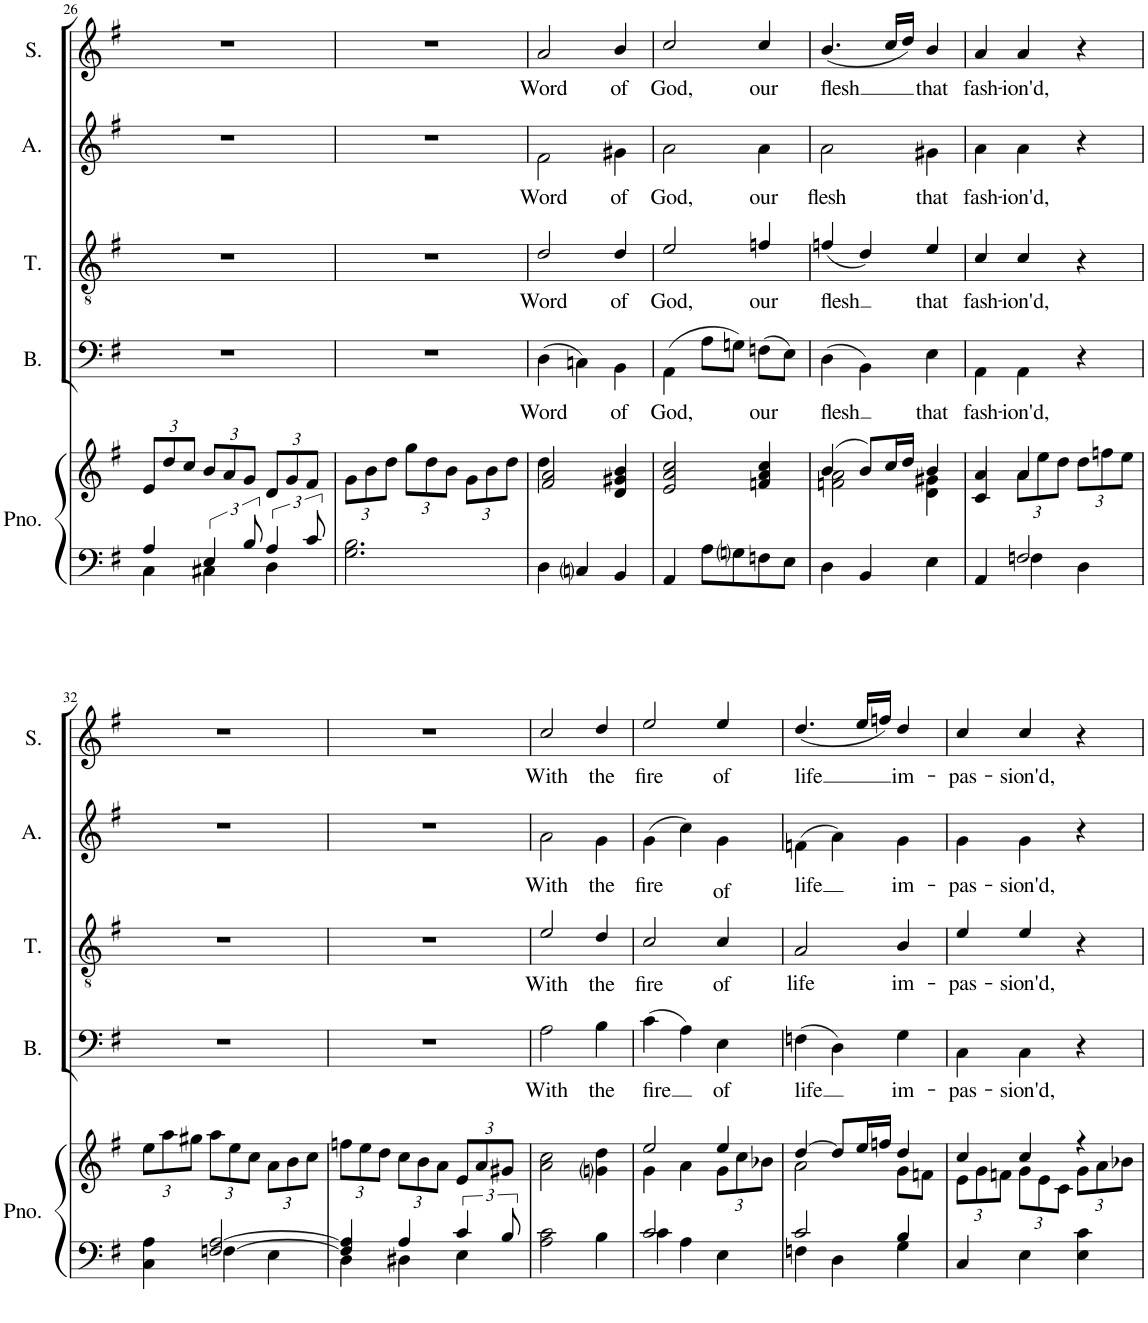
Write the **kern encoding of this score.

**kern	**kern	**kern	**text	**kern	**text	**kern	**text	**kern	**text
*part5	*part5	*part4	*part4	*part3	*part3	*part2	*part2	*part1	*part1
*staff6	*staff5	*staff4	*staff4	*staff3	*staff3	*staff2	*staff2	*staff1	*staff1
*I"Piano	*	*I"Bass	*	*I"Tenor	*	*I"Alto	*	*I"Soprano	*
*I'Pno.	*	*I'B.	*	*I'T.	*	*I'A.	*	*I'S.	*
!!LO:PB:g=z
*clefF4	*clefG2	*clefF4	*	*clefGv2	*	*clefG2	*	*clefG2	*
*k[f#]	*k[f#]	*k[f#]	*	*k[f#]	*	*k[f#]	*	*k[f#]	*
*G:	*G:	*G:	*	*G:	*	*G:	*	*G:	*
*M3/4	*M3/4	*M3/4	*	*M3/4	*	*M3/4	*	*M3/4	*
=26	=26	=26	=26	=26	=26	=26	=26	=26	=26
*^	*	*	*	*	*	*	*	*	*
*	*	*Xbrackettup	*	*	*	*	*	*	*	*
4A/	4C\	12e/L	2.r	.	2.r	.	2.r	.	2.r	.
.	.	12dd/	.	.	.	.	.	.	.	.
.	.	12cc/J	.	.	.	.	.	.	.	.
6E/	4C#X\	12b/L	.	.	.	.	.	.	.	.
.	.	12a/	.	.	.	.	.	.	.	.
12B/	.	12g/J	.	.	.	.	.	.	.	.
6A/	4D\	12d/L	.	.	.	.	.	.	.	.
.	.	12g/	.	.	.	.	.	.	.	.
12c/	.	12f#/J	.	.	.	.	.	.	.	.
*v	*v	*	*	*	*	*	*	*	*	*
=27	=27	=27	=27	=27	=27	=27	=27	=27	=27
2.G\ 2.B\	12g\L	2.r	.	2.r	.	2.r	.	2.r	.
.	12b\	.	.	.	.	.	.	.	.
.	12dd\J	.	.	.	.	.	.	.	.
.	12gg\L	.	.	.	.	.	.	.	.
.	12dd\	.	.	.	.	.	.	.	.
.	12b\J	.	.	.	.	.	.	.	.
.	12g\L	.	.	.	.	.	.	.	.
.	12b\	.	.	.	.	.	.	.	.
.	12dd\J	.	.	.	.	.	.	.	.
=28	=28	=28	=28	=28	=28	=28	=28	=28	=28
*	*^	*	*	*	*	*	*	*	*
!	!	!	!	!LO:LY:b	!	!LO:LY:b	!	!LO:LY:b	!	!LO:LY:b
4D\	2f#/ 2a/	4dd\	(4D\	Word	2d/	Word	2f#\	Word	2a/	Word
4Cni/	.	2ryy	4Cn\)	.	.	.	.	.	.	.
!	!	!	!	!LO:LY:b	!	!LO:LY:b	!	!LO:LY:b	!	!LO:LY:b
4BB/	4d/ 4g#X/ 4b/	.	4BB\	of	4d/	of	4g#X\	of	4b/	of
*	*v	*v	*	*	*	*	*	*	*	*
=29	=29	=29	=29	=29	=29	=29	=29	=29	=29
!	!	!	!LO:LY:b	!	!LO:LY:b	!	!LO:LY:b	!	!LO:LY:b
4AA/	2e/ 2a/ 2cc/	(4AA\	God,	2e/	God,	2a\	God,	2cc/	God,
8A\L	.	8A\L	.	.	.	.	.	.	.
8Gni\	.	8Gn\J)	.	.	.	.	.	.	.
!	!	!	!LO:LY:b	!	!LO:LY:b	!	!LO:LY:b	!	!LO:LY:b
8Fn\	4fn/ 4a/ 4cc/	(8Fn\L	our	4fn/	our	4a\	our	4cc/	our
8E\J	.	8E\J)	.	.	.	.	.	.	.
=30	=30	=30	=30	=30	=30	=30	=30	=30	=30
*	*^	*	*	*	*	*	*	*	*
!	!	!	!	!LO:LY:b	!	!LO:LY:b	!	!LO:LY:b	!	!LO:LY:b
4D\	(4b/	2fn\ 2a\	(4D\	flesh	(4fn/	flesh	2a\	flesh	(4.b/	flesh
4BB/	8b/L)	.	4BB\)	.	4d/)	.	.	.	.	.
.	16cc/L	.	.	.	.	.	.	.	16cc/LL	.
.	16dd/JJ	.	.	.	.	.	.	.	16dd/JJ)	.
!	!	!	!	!LO:LY:b	!	!LO:LY:b	!	!LO:LY:b	!	!LO:LY:b
4E\	4b/	4d\ 4g#X\	4E\	that	4e/	that	4g#X\	that	4b/	that
=31	=31	=31	=31	=31	=31	=31	=31	=31	=31	=31
*^	*	*	*	*	*	*	*	*	*	*
!	!	!	!	!	!LO:LY:b	!	!LO:LY:b	!	!LO:LY:b	!	!LO:LY:b
4AA/	4ryy	4a/	4c/	4AA\	fash-	4c/	fash-	4a\	fash-	4a/	fash-
!	!	!	!	!	!LO:LY:b	!	!LO:LY:b	!	!LO:LY:b	!	!LO:LY:b
2Fn/	4F\	4a/	12a\L	4AA\	-ion'd,	4c/	-ion'd,	4a\	-ion'd,	4a/	-ion'd,
.	.	.	12ee\	.	.	.	.	.	.	.	.
.	.	.	12dd\J	.	.	.	.	.	.	.	.
.	4D\	4ryy	12dd\L	4r	.	4r	.	4r	.	4r	.
.	.	.	12ffn\	.	.	.	.	.	.	.	.
.	.	.	12ee\J	.	.	.	.	.	.	.	.
*	*	*v	*v	*	*	*	*	*	*	*	*
!!LO:LB:g=z
=32	=32	=32	=32	=32	=32	=32	=32	=32	=32	=32
4C\ 4A\	4ryy	12ee\L	2.r	.	2.r	.	2.r	.	2.r	.
.	.	12aa\	.	.	.	.	.	.	.	.
.	.	12gg#X\J	.	.	.	.	.	.	.	.
[2Fn/ [2A/	4F\	12aa\L	.	.	.	.	.	.	.	.
.	.	12ee\	.	.	.	.	.	.	.	.
.	.	12cc\J	.	.	.	.	.	.	.	.
.	4E\	12a\L	.	.	.	.	.	.	.	.
.	.	12b\	.	.	.	.	.	.	.	.
.	.	12cc\J	.	.	.	.	.	.	.	.
=33	=33	=33	=33	=33	=33	=33	=33	=33	=33	=33
4F/] 4A/]	4D\	12ffn\L	2.r	.	2.r	.	2.r	.	2.r	.
.	.	12ee\	.	.	.	.	.	.	.	.
.	.	12dd\J	.	.	.	.	.	.	.	.
4A/	4D#X\	12cc\L	.	.	.	.	.	.	.	.
.	.	12b\	.	.	.	.	.	.	.	.
.	.	12a\J	.	.	.	.	.	.	.	.
6c/	4E\	12e/L	.	.	.	.	.	.	.	.
.	.	12a/	.	.	.	.	.	.	.	.
12B/	.	12g#X/J	.	.	.	.	.	.	.	.
*v	*v	*	*	*	*	*	*	*	*	*
=34	=34	=34	=34	=34	=34	=34	=34	=34	=34
!	!	!	!LO:LY:b	!	!LO:LY:b	!	!LO:LY:b	!	!LO:LY:b
2A\ 2c\	2a\ 2cc\	2A\	With	2e/	With	2a\	With	2cc/	With
!	!	!	!LO:LY:b	!	!LO:LY:b	!	!LO:LY:b	!	!LO:LY:b
4B\	4gni\ 4dd\	4B\	the	4d/	the	4g\	the	4dd/	the
=35	=35	=35	=35	=35	=35	=35	=35	=35	=35
*^	*^	*	*	*	*	*	*	*	*
!	!	!	!	!	!LO:LY:b	!	!LO:LY:b	!	!LO:LY:b	!	!LO:LY:b
2c/	4c\	2ee/	4g\	(4c\	fire	2c/	fire	(4g\	fire	2ee/	fire
.	4A\	.	4a\	4A\)	.	.	.	4cc\)	.	.	.
!	!	!	!	!	!LO:LY:b	!	!LO:LY:b	!	!LO:LY:b	!	!LO:LY:b
4ryy	4E\	4ee/	12g\L	4E\	of	4c/	of	4g\	of	4ee/	of
.	.	.	12cc\	.	.	.	.	.	.	.	.
.	.	.	12b-X\J	.	.	.	.	.	.	.	.
=36	=36	=36	=36	=36	=36	=36	=36	=36	=36	=36	=36
!	!	!	!	!	!LO:LY:b	!	!LO:LY:b	!	!LO:LY:b	!	!LO:LY:b
2c/	4Fn\	[4dd/	2a\	(4Fn\	life	2A/	life	(4fn\	life	(4.dd/	life
.	4D\	8dd/L]	.	4D\)	.	.	.	4a\)	.	.	.
.	.	16ee/L	.	.	.	.	.	.	.	16ee/LL	.
.	.	16ffn/JJ	.	.	.	.	.	.	.	16ffn/JJ)	.
!	!	!	!	!	!LO:LY:b	!	!LO:LY:b	!	!LO:LY:b	!	!LO:LY:b
4B/	4G\	4dd/	8g\L	4G\	im-	4B/	im-	4g\	im-	4dd/	im-
.	.	.	8fn\J	.	.	.	.	.	.	.	.
*v	*v	*	*	*	*	*	*	*	*	*	*
=37	=37	=37	=37	=37	=37	=37	=37	=37	=37	=37
!	!	!	!	!LO:LY:b	!	!LO:LY:b	!	!LO:LY:b	!	!LO:LY:b
4C/	4cc/	12e\L	4C\	-pas-	4e/	-pas-	4g\	-pas-	4cc/	-pas-
.	.	12g\	.	.	.	.	.	.	.	.
.	.	12fn\J	.	.	.	.	.	.	.	.
!	!	!	!	!LO:LY:b	!	!LO:LY:b	!	!LO:LY:b	!	!LO:LY:b
4E\	4cc/	12g\L	4C\	-sion'd,	4e/	-sion'd,	4g\	-sion'd,	4cc/	-sion'd,
.	.	12e\	.	.	.	.	.	.	.	.
.	.	12c\J	.	.	.	.	.	.	.	.
4E\ 4c\	4r	12g\L	4r	.	4r	.	4r	.	4r	.
.	.	12a\	.	.	.	.	.	.	.	.
.	.	12b-X\J	.	.	.	.	.	.	.	.
*	*v	*v	*	*	*	*	*	*	*	*
=	=	=	=	=	=	=	=	=	=
*-	*-	*-	*-	*-	*-	*-	*-	*-	*-
